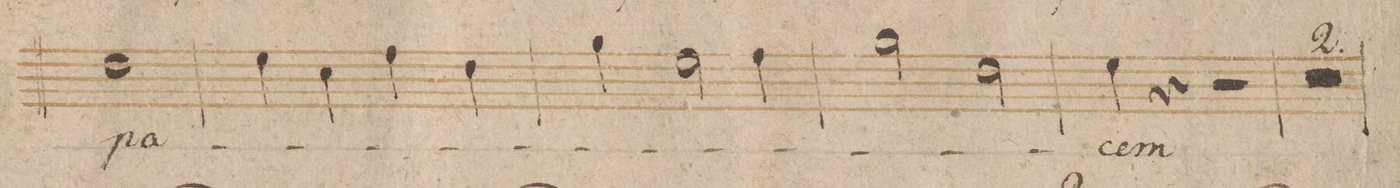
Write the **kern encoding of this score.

**kern	**text	**dynam
*I"Alto.	*	*
*clefC3	*	*
*k[b-]	*	*
*met(c|)	*	*
*M2/2	*	*
1e\	pa-	.
=81	=81	=81
4f\	.	.
4d\	.	.
4g\	.	.
4e\	.	.
=82	=82	=82
4a\	.	.
2f\	.	.
4g\	.	.
=83	=83	=83
2a\	.	.
2e\	.	.
=84	=84	=84
4f\	-cem	.
4r	.	.
2r	.	.
=85	=85	=85
0r	.	.
=86	=86	=86
=87	=87	=87
*-	*-	*-
